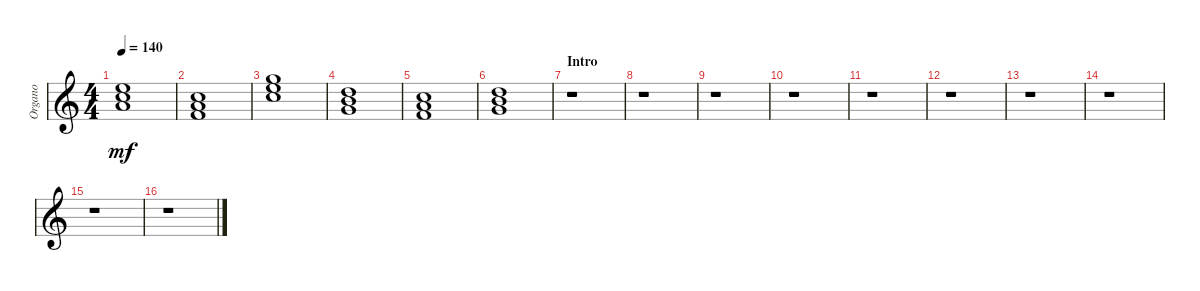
\track ("Organo" "Organo") {instrument drawbarorgan}
\staff {score}
\tuning (E4 B3 G3 D3 A2 E2 B1) {hide}
\ts (4 4)
\tempo 140
\clef g2
\ks c
(5.1 13.2 21.3).1{dy mf} |
(1.1 10.2 17.3).1 |
(8.1 17.2 24.3).1 |
(3.1 12.2 19.3).1 |
(1.1 10.2 17.3).1 |
(3.1 12.2 19.3).1 |
\section ("" "Intro")
r.1 |
r.1 |
r.1 |
r.1 |
r.1 |
r.1 |
r.1 |
r.1 |
r.1 |
r.1
